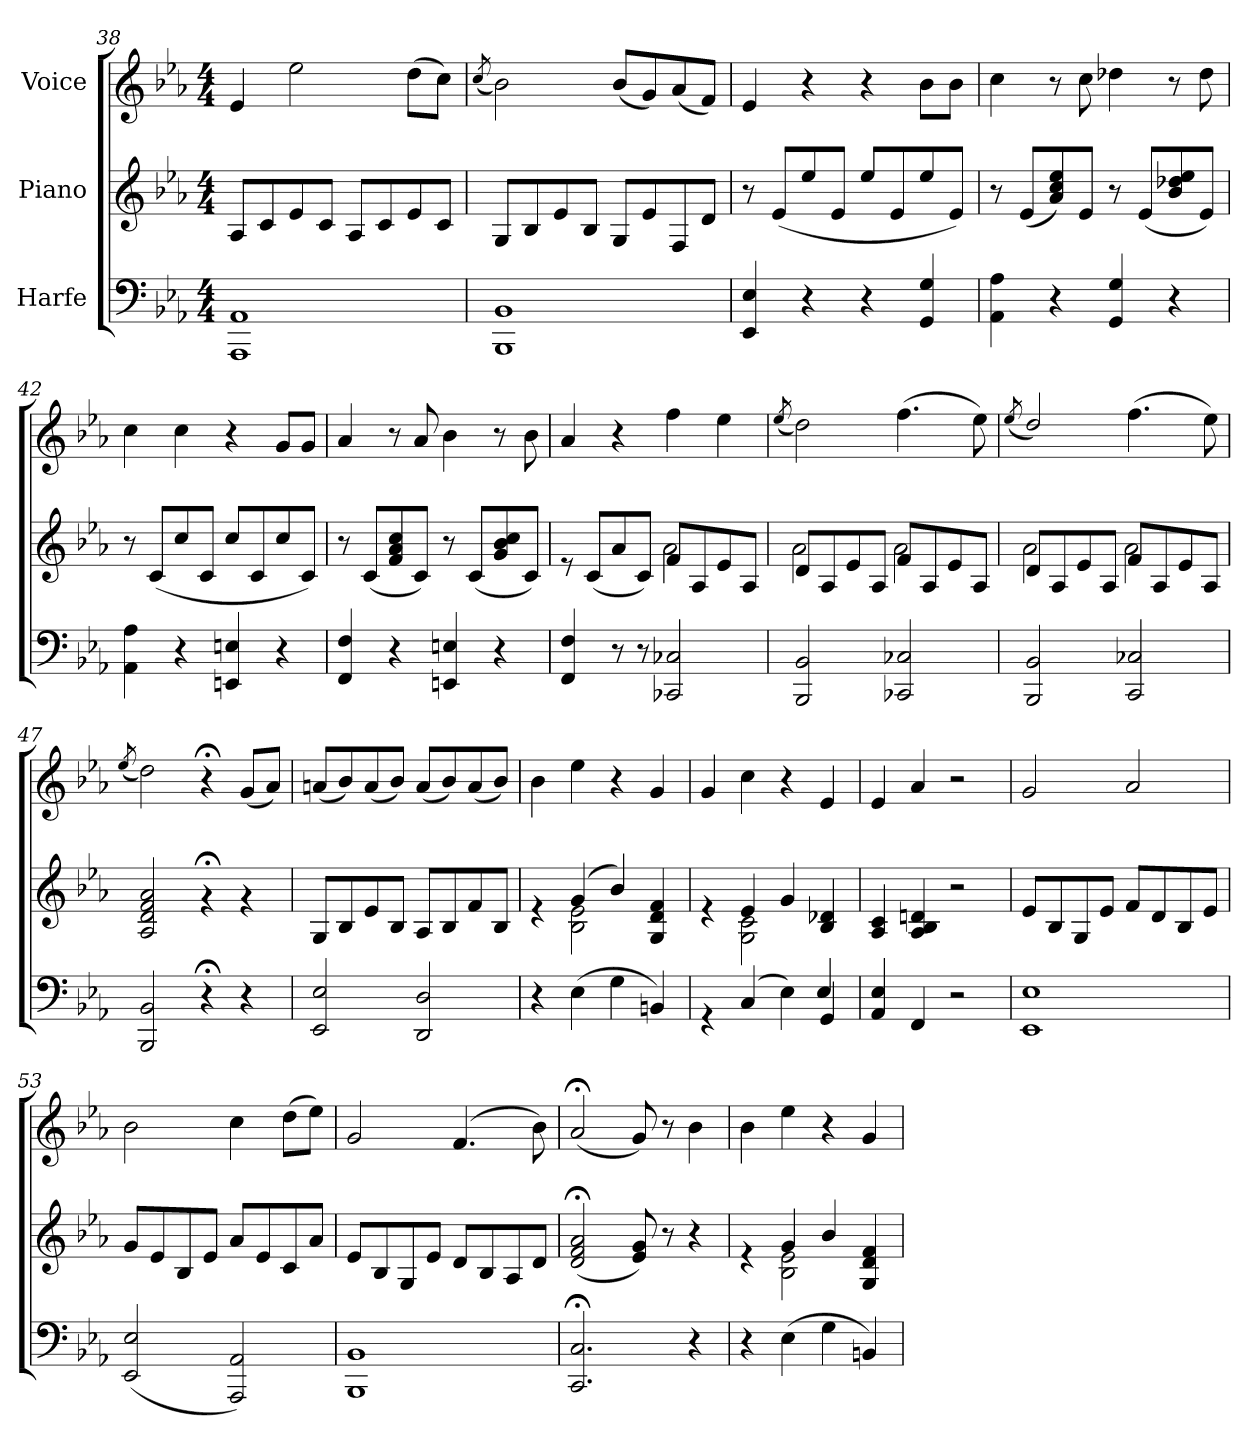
**kern	**kern	**kern
*part3	*part2	*part1
*staff3	*staff2	*staff1
*I"Harfe	*I"Piano	*I"Voice
*clefF4	*clefG2	*clefG2
*k[b-e-a-]	*k[b-e-a-]	*k[b-e-a-]
*M4/4	*M4/4	*M4/4
=38	=38	=38
1AAA- 1AA-	8A-/L	4e-/
.	8c/	.
.	8e-/	2ee-\
.	8c/J	.
.	8A-/L	.
.	8c/	.
.	8e-/	(>8dd\L
.	8c/J	8cc\J)
=39	=39	=39
.	.	(<8qcc/
1BBB- 1BB-	8G/L	2b-\)
.	8B-/	.
.	8e-/	.
.	8B-/J	.
.	8G/L	(<8b-/L
.	8e-/	8g/)
.	8F/	(<8a-/
.	8d/J	8f/J)
!!LO:LB:g=z
=40	=40	=40
4EE-/ 4E-/	8r	4e-/
.	(<8e-/L	.
4r	8ee-/	4r
.	8e-/J	.
4r	8ee-/L	4r
.	8e-/	.
4GG/ 4G/	8ee-/	8b-\L
.	8e-/J)	8b-\J
=41	=41	=41
4AA-\ 4A-\	8r	4cc\
.	(<8e-/L	.
4r	8a-/ 8cc/ 8ee-/)	8r
.	8e-/J	8cc\
4GG/ 4G/	8r	4dd-X\
.	(<8e-/L	.
4r	8b-/ 8dd-X/ 8ee-/	8r
.	8e-/J)	8dd-\
=42	=42	=42
4AA-\ 4A-\	8r	4cc\
.	(<8c/L	.
4r	8cc/	4cc\
.	8c/J	.
4EEn/ 4En/	8cc/L	4r
.	8c/	.
4r	8cc/	8g/L
.	8c/J)	8g/J
=43	=43	=43
4FF/ 4F/	8r	4a-/
.	(<8c/L	.
4r	8f/ 8a-/ 8cc/	8r
.	8c/J)	8a-/
4EEn/ 4En/	8r	4b-\
.	(<8c/L	.
4r	8g/ 8b-/ 8cc/	8r
.	8c/J)	8b-\
!!LO:LB:g=z
=44	=44	=44
*	*^	*
4FF/ 4F/	8re	2ryy	4a-/
.	(<8c/L	.	.
8r	8a-/	.	4r
8r	8c/J)	.	.
2CC-X/ 2C-X/	8f/L	2a-\	4ff\
.	8A-/	.	.
.	8e-/	.	4ee-\
.	8A-/J	.	.
=45	=45	=45	=45
.	.	.	(<8qee-/
2BBB-/ 2BB-/	8d/L	2a-\	2dd\)
.	8A-/	.	.
.	8e-/	.	.
.	8A-/J	.	.
2CC-X/ 2C-X/	8f/L	2a-\	(>4.ff\
.	8A-/	.	.
.	8e-/	.	.
.	8A-/J	.	8ee-\)
=46	=46	=46	=46
.	.	.	(<8qee-/
2BBB-/ 2BB-/	8d/L	2a-\	2dd/)
.	8A-/	.	.
.	8e-/	.	.
.	8A-/J	.	.
2CC/ 2C-X/	8f/L	2a-\	(>4.ff\
.	8A-/	.	.
.	8e-/	.	.
.	8A-/J	.	8ee-\)
*	*v	*v	*
=47	=47	=47
.	.	(<8qee-/
2BBB-/ 2BB-/	2A-/ 2d/ 2f/ 2a-/	2dd\)
*	*	*MM45
4r;<	4r;<g	4r;<
*	*	*MM90
4r	4rg	(<8g/L
.	.	8a-/J)
!!LO:PB:g=z
=48	=48	=48
2EE-/ 2E-/	8G/L	(<8an/L
.	8B-/	8b-/)
.	8e-/	(<8a/
.	8B-/J	8b-/J)
2DD/ 2D/	8A-/L	(<8a/L
.	8B-/	8b-/)
.	8f/	(<8a/
.	8B-/J	8b-/J)
=49	=49	=49
*	*^	*
4r	4re	4ryy	4b-\
(>4E-\	(>4g/	2B-\ 2e-\	4ee-\
4G\	4b-/)	.	4r
4BBn/)	4G/ 4d/ 4f/	4ryy	4g/
=50	=50	=50	=50
*^	*	*	*
4rGG	2.ryy	4re	4ryy	4g/
(<4C/	.	4e-/	2G\ 2c\	4cc\
4E-\)	.	4g/	.	4r
4GG/	4E-/	4B-/ 4d-X/	4ryy	4e-/
*v	*v	*	*	*
*	*v	*v	*
=51	=51	=51
4AA-/ 4E-/	4A-/ 4c/	4e-/
4FF/	4A-/ 4B-/ 4dn/	4a-/
2r	2r	2r
=52	=52	=52
1EE- 1E-	8e-/L	2g/
.	8B-/	.
.	8G/	.
.	8e-/J	.
.	8f/L	2a-/
.	8d/	.
.	8B-/	.
.	8e-/J	.
!!LO:LB:g=z
=53	=53	=53
(<2EE-/ 2E-/	8g/L	2b-\
.	8e-/	.
.	8B-/	.
.	8e-/J	.
2AAA-/ 2AA-/)	8a-/L	4cc\
.	8e-/	.
.	8c/	(>8dd\L
.	8a-/J	8ee-\J)
=54	=54	=54
1BBB- 1BB-	8e-/L	2g/
.	8B-/	.
.	8G/	.
.	8e-/J	.
.	8d/L	(>4.f/
.	8B-/	.
.	8A-/	.
.	8d/J	8b-\)
=55	=55	=55
*	*	*MM45
2.CC/;< 2.C/;<	(<2d/;< 2f/;< 2a-/;<	(<2a-;</
.	8e-/ 8g/)	8g/)
.	8r	8r
*	*	*MM90
4r	4r	4b-\
=56	=56	=56
*	*^	*
4r	4re	4ryy	4b-\
(>4E-\	4g/	2B-\ 2e-\	4ee-\
4G\	4b-/	.	4r
4BBn/)	4G/ 4d/ 4f/	4ryy	4g/
*	*v	*v	*
=	=	=
*-	*-	*-
